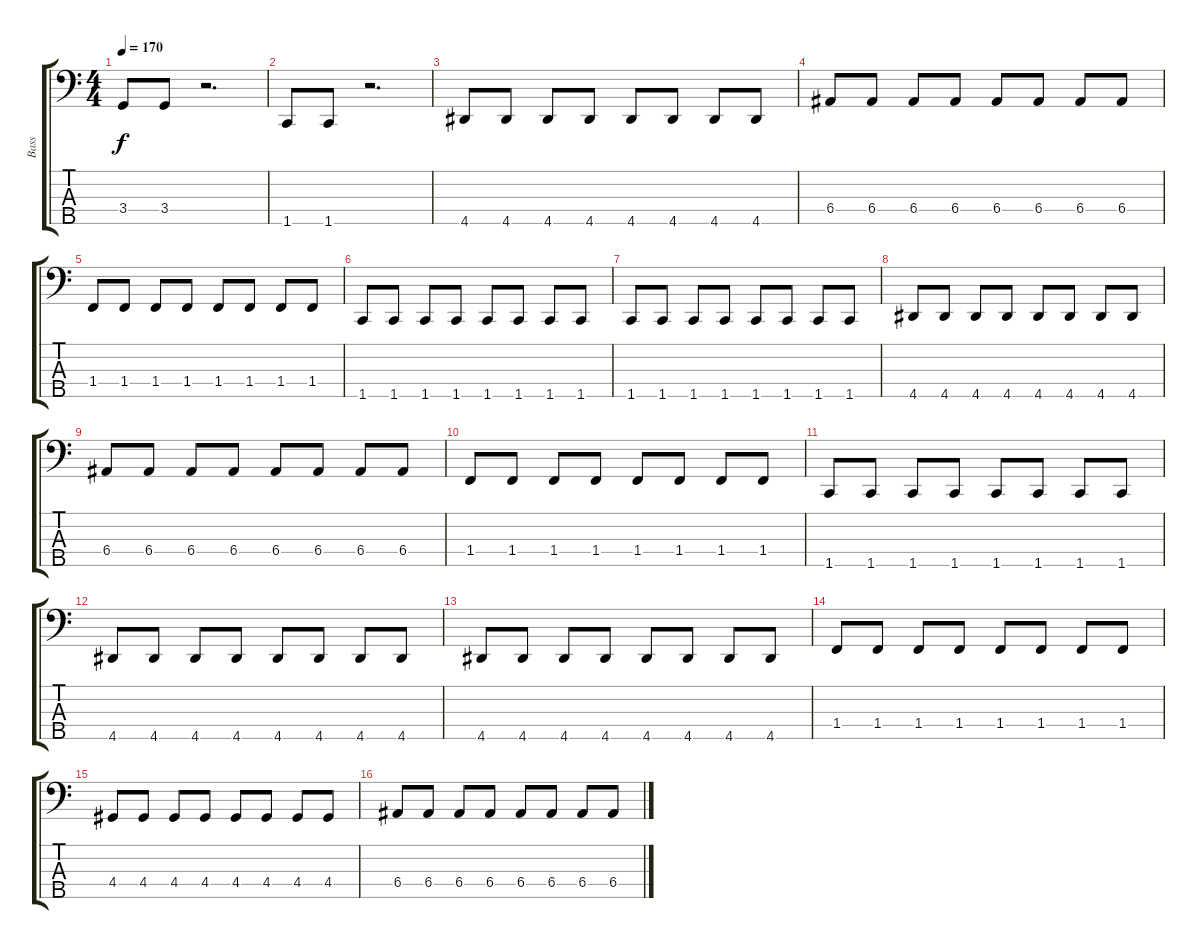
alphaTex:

\track ("Bass" "Bass") {instrument electricbassfinger}
\staff {score tabs}
\tuning (G2 D2 A1 E1 B0) {hide}
\ts (4 4)
\tempo 170
\clef f4
\ks c
3.4.8{dy f} 3.4.8 r.2{d} |
1.5.8 1.5.8 r.2{d} |
4.5.8 4.5.8 4.5.8 4.5.8 4.5.8 4.5.8 4.5.8 4.5.8 |
6.4.8 6.4.8 6.4.8 6.4.8 6.4.8 6.4.8 6.4.8 6.4.8 |
1.4.8 1.4.8 1.4.8 1.4.8 1.4.8 1.4.8 1.4.8 1.4.8 |
1.5.8 1.5.8 1.5.8 1.5.8 1.5.8 1.5.8 1.5.8 1.5.8 |
1.5.8 1.5.8 1.5.8 1.5.8 1.5.8 1.5.8 1.5.8 1.5.8 |
4.5.8 4.5.8 4.5.8 4.5.8 4.5.8 4.5.8 4.5.8 4.5.8 |
6.4.8 6.4.8 6.4.8 6.4.8 6.4.8 6.4.8 6.4.8 6.4.8 |
1.4.8 1.4.8 1.4.8 1.4.8 1.4.8 1.4.8 1.4.8 1.4.8 |
1.5.8 1.5.8 1.5.8 1.5.8 1.5.8 1.5.8 1.5.8 1.5.8 |
4.5.8 4.5.8 4.5.8 4.5.8 4.5.8 4.5.8 4.5.8 4.5.8 |
4.5.8 4.5.8 4.5.8 4.5.8 4.5.8 4.5.8 4.5.8 4.5.8 |
1.4.8 1.4.8 1.4.8 1.4.8 1.4.8 1.4.8 1.4.8 1.4.8 |
4.4.8 4.4.8 4.4.8 4.4.8 4.4.8 4.4.8 4.4.8 4.4.8 |
6.4.8 6.4.8 6.4.8 6.4.8 6.4.8 6.4.8 6.4.8 6.4.8
